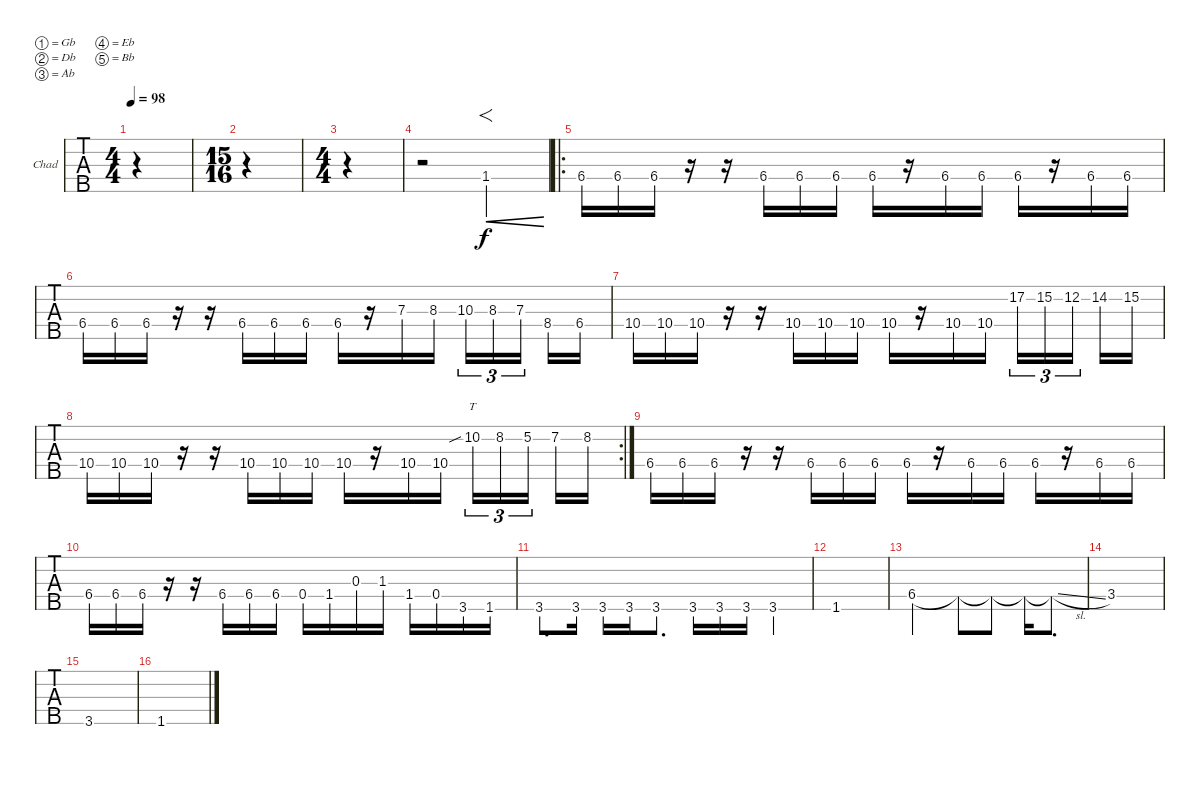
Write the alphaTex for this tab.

\defaultSystemsLayout 4
\bracketExtendMode groupsimilarinstruments
\firstSystemTrackNameOrientation horizontal
\otherSystemsTrackNameOrientation horizontal
\track ("Chad" "Chad") {instrument electricbassfinger}
\staff {tabs}
\tuning (Gb2 Db2 Ab1 Eb1 Bb0)
\ts (4 4)
\tempo 98
\clef f4
\ks c
|
\ts (15 16)
|
\ts (4 4)
|
r.2 1.4.2{f cre} |
\ro
6.4{ac}.16 6.4.16 6.4.16 r.16 r.16 6.4.16 6.4.16 6.4.16 6.4.16 r.16 6.4.16 6.4.16 6.4.16 r.16 6.4.16 6.4.16 |
6.4.16 6.4.16 6.4.16 r.16 r.16 6.4.16 6.4.16 6.4.16 6.4.16 r.16 7.3.16 8.3.16 10.3.16{tu (3 2)} 8.3.16{tu (3 2)} 7.3.16{tu (3 2)} 8.4.16 6.4.16 |
10.4.16 10.4.16 10.4.16 r.16 r.16 10.4.16 10.4.16 10.4.16 10.4.16 r.16 10.4.16 10.4.16 17.2.16{tu (3 2)} 15.2.16{tu (3 2)} 12.2.16{tu (3 2)} 14.2.16 15.2.16 |
\rc 2
10.4.16 10.4.16 10.4.16 r.16 r.16 10.4.16 10.4.16 10.4.16 10.4.16 r.16 10.4.16 10.4.16 10.2{sib}.16{tt tu (3 2)} 8.2.16{tu (3 2)} 5.2.16{tu (3 2)} 7.2.16 8.2.16 |
6.4.16 6.4.16 6.4.16 r.16 r.16 6.4.16 6.4.16 6.4.16 6.4.16 r.16 6.4.16 6.4.16 6.4.16 r.16 6.4.16 6.4.16 |
6.4.16 6.4.16 6.4.16 r.16 r.16 6.4.16 6.4.16 6.4.16 0.4.16 1.4.16 0.3.16 1.3.16 1.4.16 0.4.16 3.5.16 1.5.16 |
3.5.8{d} 3.5.16 3.5.16 3.5.16 3.5.8{d} 3.5.16 3.5.16 3.5.16 3.5.4 |
1.5.1 |
6.4.2 6.4{t}.8 6.4{t}.8 6.4{t}.16 6.4{sl t}.8{d} |
3.4.1 |
3.5.1 |
1.5.1
